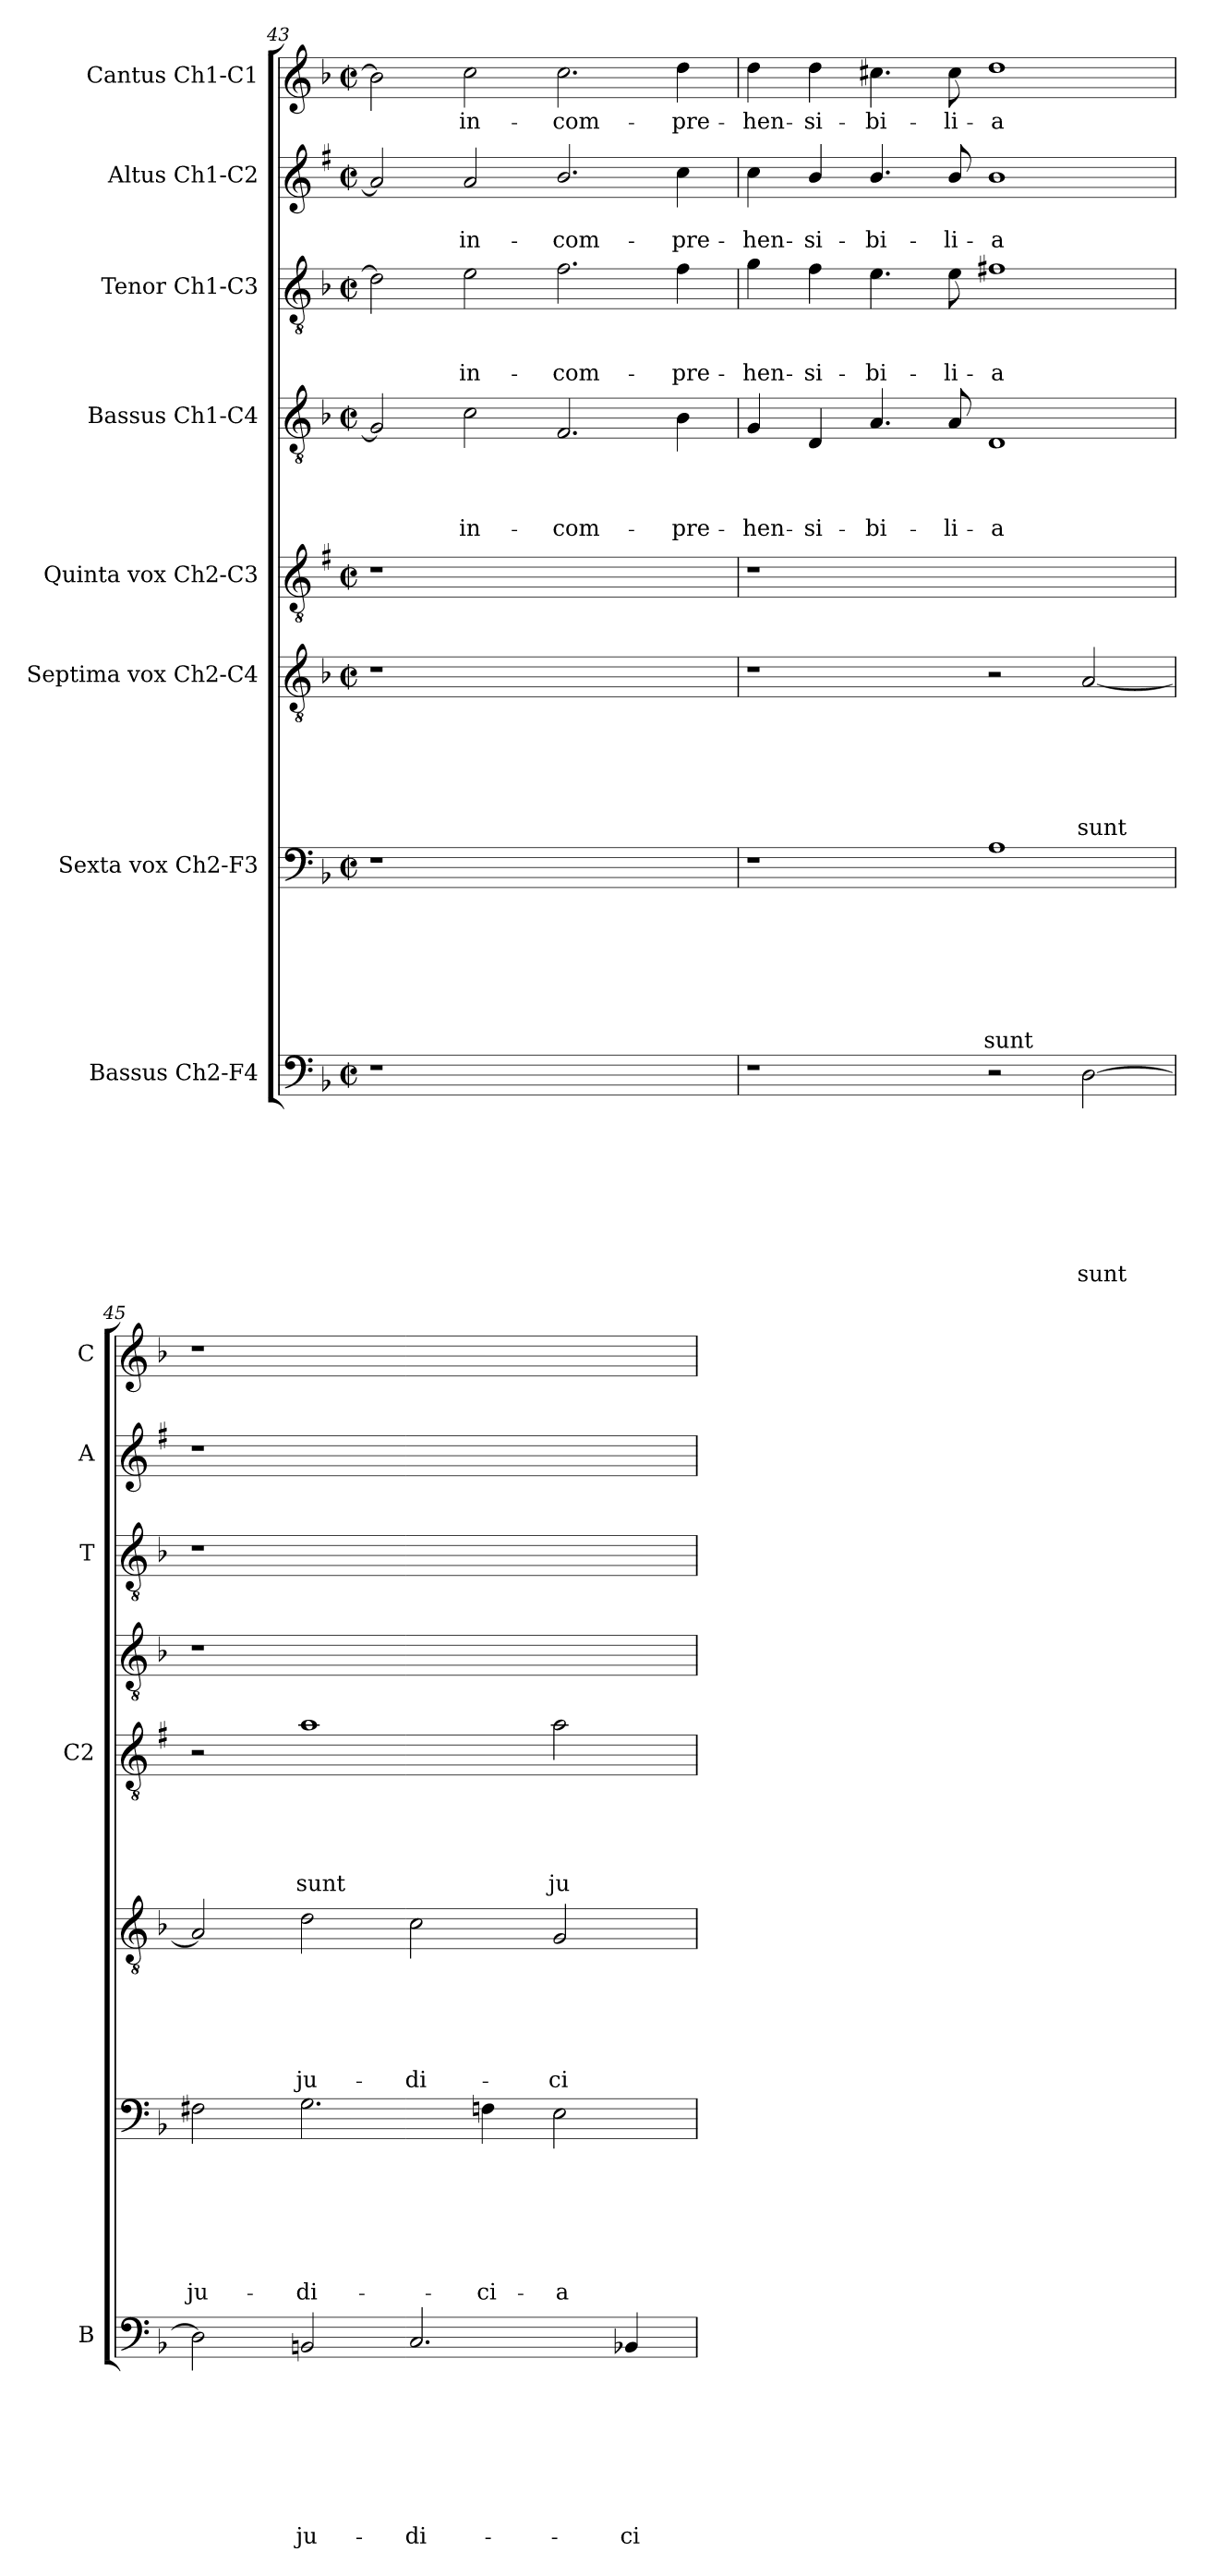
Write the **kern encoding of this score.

**kern	**text	**text	**text	**text	**text	**text	**text	**text	**kern	**text	**text	**text	**text	**text	**text	**text	**kern	**text	**text	**text	**text	**text	**text	**kern	**text	**text	**text	**text	**text	**kern	**text	**text	**text	**text	**kern	**text	**text	**text	**kern	**text	**text	**kern	**text
*part8	*part8	*part8	*part8	*part8	*part8	*part8	*part8	*part8	*part7	*part7	*part7	*part7	*part7	*part7	*part7	*part7	*part6	*part6	*part6	*part6	*part6	*part6	*part6	*part5	*part5	*part5	*part5	*part5	*part5	*part4	*part4	*part4	*part4	*part4	*part3	*part3	*part3	*part3	*part2	*part2	*part2	*part1	*part1
*staff8	*staff8	*staff8	*staff8	*staff8	*staff8	*staff8	*staff8	*staff8	*staff7	*staff7	*staff7	*staff7	*staff7	*staff7	*staff7	*staff7	*staff6	*staff6	*staff6	*staff6	*staff6	*staff6	*staff6	*staff5	*staff5	*staff5	*staff5	*staff5	*staff5	*staff4	*staff4	*staff4	*staff4	*staff4	*staff3	*staff3	*staff3	*staff3	*staff2	*staff2	*staff2	*staff1	*staff1
*I"Bassus Ch2-F4	*	*	*	*	*	*	*	*	*I"Sexta vox Ch2-F3	*	*	*	*	*	*	*	*I"Septima vox Ch2-C4	*	*	*	*	*	*	*I"Quinta vox Ch2-C3	*	*	*	*	*	*I"Bassus Ch1-C4	*	*	*	*	*I"Tenor Ch1-C3	*	*	*	*I"Altus Ch1-C2	*	*	*I"Cantus Ch1-C1	*
*I'B	*	*	*	*	*	*	*	*	*	*	*	*	*	*	*	*	*	*	*	*	*	*	*	*I'C2	*	*	*	*	*	*	*	*	*	*	*I'T	*	*	*	*I'A	*	*	*I'C	*
*clefF4	*	*	*	*	*	*	*	*	*clefF4	*	*	*	*	*	*	*	*clefGv2	*	*	*	*	*	*	*clefGv2	*	*	*	*	*	*clefGv2	*	*	*	*	*clefGv2	*	*	*	*clefG2	*	*	*clefG2	*
*	*	*	*	*	*	*	*	*	*	*	*	*	*	*	*	*	*	*	*	*	*	*	*	*ITrd1c2	*	*	*	*	*	*	*	*	*	*	*	*	*	*	*ITrd1c2	*	*	*	*
*k[b-]	*	*	*	*	*	*	*	*	*k[b-]	*	*	*	*	*	*	*	*k[b-]	*	*	*	*	*	*	*k[b-]	*	*	*	*	*	*k[b-]	*	*	*	*	*k[b-]	*	*	*	*k[b-]	*	*	*k[b-]	*
*F:	*	*	*	*	*	*	*	*	*F:	*	*	*	*	*	*	*	*F:	*	*	*	*	*	*	*F:	*	*	*	*	*	*F:	*	*	*	*	*F:	*	*	*	*F:	*	*	*F:	*
*M2/2	*	*	*	*	*	*	*	*	*M2/2	*	*	*	*	*	*	*	*M2/2	*	*	*	*	*	*	*M2/2	*	*	*	*	*	*M2/2	*	*	*	*	*M2/2	*	*	*	*M2/2	*	*	*M2/2	*
*met(c|)	*	*	*	*	*	*	*	*	*met(c|)	*	*	*	*	*	*	*	*met(c|)	*	*	*	*	*	*	*met(c|)	*	*	*	*	*	*met(c|)	*	*	*	*	*met(c|)	*	*	*	*met(c|)	*	*	*met(c|)	*
=43	=43	=43	=43	=43	=43	=43	=43	=43	=43	=43	=43	=43	=43	=43	=43	=43	=43	=43	=43	=43	=43	=43	=43	=43	=43	=43	=43	=43	=43	=43	=43	=43	=43	=43	=43	=43	=43	=43	=43	=43	=43	=43	=43
1r	.	.	.	.	.	.	.	.	1r	.	.	.	.	.	.	.	1r	.	.	.	.	.	.	1r	.	.	.	.	.	2G/]	.	.	.	.	2d\]	.	.	.	2g/]	.	.	2b\]	.
!	!	!	!	!	!	!	!	!	!	!	!	!	!	!	!	!	!	!	!	!	!	!	!	!	!	!	!	!	!	!	!	!	!	!LO:LY:b	!	!	!	!LO:LY:b	!	!	!LO:LY:b	!	!LO:LY:b
.	.	.	.	.	.	.	.	.	.	.	.	.	.	.	.	.	.	.	.	.	.	.	.	.	.	.	.	.	.	2c\	.	.	.	in-	2e\	.	.	in-	2g/	.	in-	2cc\	in-
!	!	!	!	!	!	!	!	!	!	!	!	!	!	!	!	!	!	!	!	!	!	!	!	!	!	!	!	!	!	!	!	!	!	!LO:LY:b	!	!	!	!LO:LY:b	!	!	!LO:LY:b	!	!LO:LY:b
1ryy	.	.	.	.	.	.	.	.	1ryy	.	.	.	.	.	.	.	1ryy	.	.	.	.	.	.	1ryy	.	.	.	.	.	2.F/	.	.	.	-com-	2.f\	.	.	-com-	2.a/	.	-com-	2.cc\	-com-
!	!	!	!	!	!	!	!	!	!	!	!	!	!	!	!	!	!	!	!	!	!	!	!	!	!	!	!	!	!	!	!	!	!	!LO:LY:b	!	!	!	!LO:LY:b	!	!	!LO:LY:b	!	!LO:LY:b
.	.	.	.	.	.	.	.	.	.	.	.	.	.	.	.	.	.	.	.	.	.	.	.	.	.	.	.	.	.	4B-\	.	.	.	-pre-	4f\	.	.	-pre-	4b-\	.	-pre-	4dd\	-pre-
=44	=44	=44	=44	=44	=44	=44	=44	=44	=44	=44	=44	=44	=44	=44	=44	=44	=44	=44	=44	=44	=44	=44	=44	=44	=44	=44	=44	=44	=44	=44	=44	=44	=44	=44	=44	=44	=44	=44	=44	=44	=44	=44	=44
!	!	!	!	!	!	!	!	!	!	!	!	!	!	!	!	!	!	!	!	!	!	!	!	!	!	!	!	!	!	!	!	!	!	!LO:LY:b	!	!	!	!LO:LY:b	!	!	!LO:LY:b	!	!LO:LY:b
1r	.	.	.	.	.	.	.	.	1r	.	.	.	.	.	.	.	1r	.	.	.	.	.	.	1r	.	.	.	.	.	4G/	.	.	.	-hen-	4g\	.	.	-hen-	4b-\	.	-hen-	4dd\	-hen-
!	!	!	!	!	!	!	!	!	!	!	!	!	!	!	!	!	!	!	!	!	!	!	!	!	!	!	!	!	!	!	!	!	!	!LO:LY:b	!	!	!	!LO:LY:b	!	!	!LO:LY:b	!	!LO:LY:b
.	.	.	.	.	.	.	.	.	.	.	.	.	.	.	.	.	.	.	.	.	.	.	.	.	.	.	.	.	.	4D/	.	.	.	-si-	4f\	.	.	-si-	4a/	.	-si-	4dd\	-si-
!	!	!	!	!	!	!	!	!	!	!	!	!	!	!	!	!	!	!	!	!	!	!	!	!	!	!	!	!	!	!	!	!	!	!LO:LY:b	!	!	!	!LO:LY:b	!	!	!LO:LY:b	!	!LO:LY:b
.	.	.	.	.	.	.	.	.	.	.	.	.	.	.	.	.	.	.	.	.	.	.	.	.	.	.	.	.	.	4.A/	.	.	.	-bi-	4.e\	.	.	-bi-	4.a/	.	-bi-	4.cc#X\	-bi-
!	!	!	!	!	!	!	!	!	!	!	!	!	!	!	!	!	!	!	!	!	!	!	!	!	!	!	!	!	!	!	!	!	!	!LO:LY:b	!	!	!	!LO:LY:b	!	!	!LO:LY:b	!	!LO:LY:b
.	.	.	.	.	.	.	.	.	.	.	.	.	.	.	.	.	.	.	.	.	.	.	.	.	.	.	.	.	.	8A/	.	.	.	-li-	8e\	.	.	-li-	8a/	.	-li-	8cc#\	-li-
!	!	!	!	!	!	!	!	!	!	!	!	!	!	!	!	!LO:LY:b	!	!	!	!	!	!	!	!	!	!	!	!	!	!	!	!	!	!LO:LY:b	!	!	!	!LO:LY:b	!	!	!LO:LY:b	!	!LO:LY:b
2r	.	.	.	.	.	.	.	.	1A	.	.	.	.	.	.	sunt	2r	.	.	.	.	.	.	1ryy	.	.	.	.	.	1D	.	.	.	-a	1f#X	.	.	-a	1a	.	-a	1dd	-a
!	!	!	!	!	!	!	!	!LO:LY:b	!	!	!	!	!	!	!	!	!	!	!	!	!	!	!LO:LY:b	!	!	!	!	!	!	!	!	!	!	!	!	!	!	!	!	!	!	!	!
[2D\	.	.	.	.	.	.	.	sunt	.	.	.	.	.	.	.	.	[2A/	.	.	.	.	.	sunt	.	.	.	.	.	.	.	.	.	.	.	.	.	.	.	.	.	.	.	.
=45	=45	=45	=45	=45	=45	=45	=45	=45	=45	=45	=45	=45	=45	=45	=45	=45	=45	=45	=45	=45	=45	=45	=45	=45	=45	=45	=45	=45	=45	=45	=45	=45	=45	=45	=45	=45	=45	=45	=45	=45	=45	=45	=45
!	!	!	!	!	!	!	!	!	!	!	!	!	!	!	!	!LO:LY:b	!	!	!	!	!	!	!	!	!	!	!	!	!	!	!	!	!	!	!	!	!	!	!	!	!	!	!
2D\]	.	.	.	.	.	.	.	.	2F#X\	.	.	.	.	.	.	ju-	2A/]	.	.	.	.	.	.	2r	.	.	.	.	.	1r	.	.	.	.	1r	.	.	.	1r	.	.	1r	.
!	!	!	!	!	!	!	!	!LO:LY:b	!	!	!	!	!	!	!	!LO:LY:b	!	!	!	!	!	!	!LO:LY:b	!	!	!	!	!	!LO:LY:b	!	!	!	!	!	!	!	!	!	!	!	!	!	!
2BBn/	.	.	.	.	.	.	.	ju-	2.G\	.	.	.	.	.	.	-di-	2d\	.	.	.	.	.	ju-	1g	.	.	.	.	sunt	.	.	.	.	.	.	.	.	.	.	.	.	.	.
!	!	!	!	!	!	!	!	!LO:LY:b	!	!	!	!	!	!	!	!	!	!	!	!	!	!	!LO:LY:b	!	!	!	!	!	!	!	!	!	!	!	!	!	!	!	!	!	!	!	!
2.C/	.	.	.	.	.	.	.	-di-	.	.	.	.	.	.	.	.	2c\	.	.	.	.	.	-di-	.	.	.	.	.	.	1ryy	.	.	.	.	1ryy	.	.	.	1ryy	.	.	1ryy	.
!	!	!	!	!	!	!	!	!	!	!	!	!	!	!	!	!LO:LY:b	!	!	!	!	!	!	!	!	!	!	!	!	!	!	!	!	!	!	!	!	!	!	!	!	!	!	!
.	.	.	.	.	.	.	.	.	4Fn\	.	.	.	.	.	.	-ci-	.	.	.	.	.	.	.	.	.	.	.	.	.	.	.	.	.	.	.	.	.	.	.	.	.	.	.
!	!	!	!	!	!	!	!	!	!	!	!	!	!	!	!	!LO:LY:b	!	!	!	!	!	!	!LO:LY:b	!	!	!	!	!	!LO:LY:b	!	!	!	!	!	!	!	!	!	!	!	!	!	!
.	.	.	.	.	.	.	.	.	2E\	.	.	.	.	.	.	-a	2G/	.	.	.	.	.	-ci-	2g\	.	.	.	.	ju-	.	.	.	.	.	.	.	.	.	.	.	.	.	.
!	!	!	!	!	!	!	!	!LO:LY:b	!	!	!	!	!	!	!	!	!	!	!	!	!	!	!	!	!	!	!	!	!	!	!	!	!	!	!	!	!	!	!	!	!	!	!
4BB-X/	.	.	.	.	.	.	.	-ci-	.	.	.	.	.	.	.	.	.	.	.	.	.	.	.	.	.	.	.	.	.	.	.	.	.	.	.	.	.	.	.	.	.	.	.
=	=	=	=	=	=	=	=	=	=	=	=	=	=	=	=	=	=	=	=	=	=	=	=	=	=	=	=	=	=	=	=	=	=	=	=	=	=	=	=	=	=	=	=
*-	*-	*-	*-	*-	*-	*-	*-	*-	*-	*-	*-	*-	*-	*-	*-	*-	*-	*-	*-	*-	*-	*-	*-	*-	*-	*-	*-	*-	*-	*-	*-	*-	*-	*-	*-	*-	*-	*-	*-	*-	*-	*-	*-
